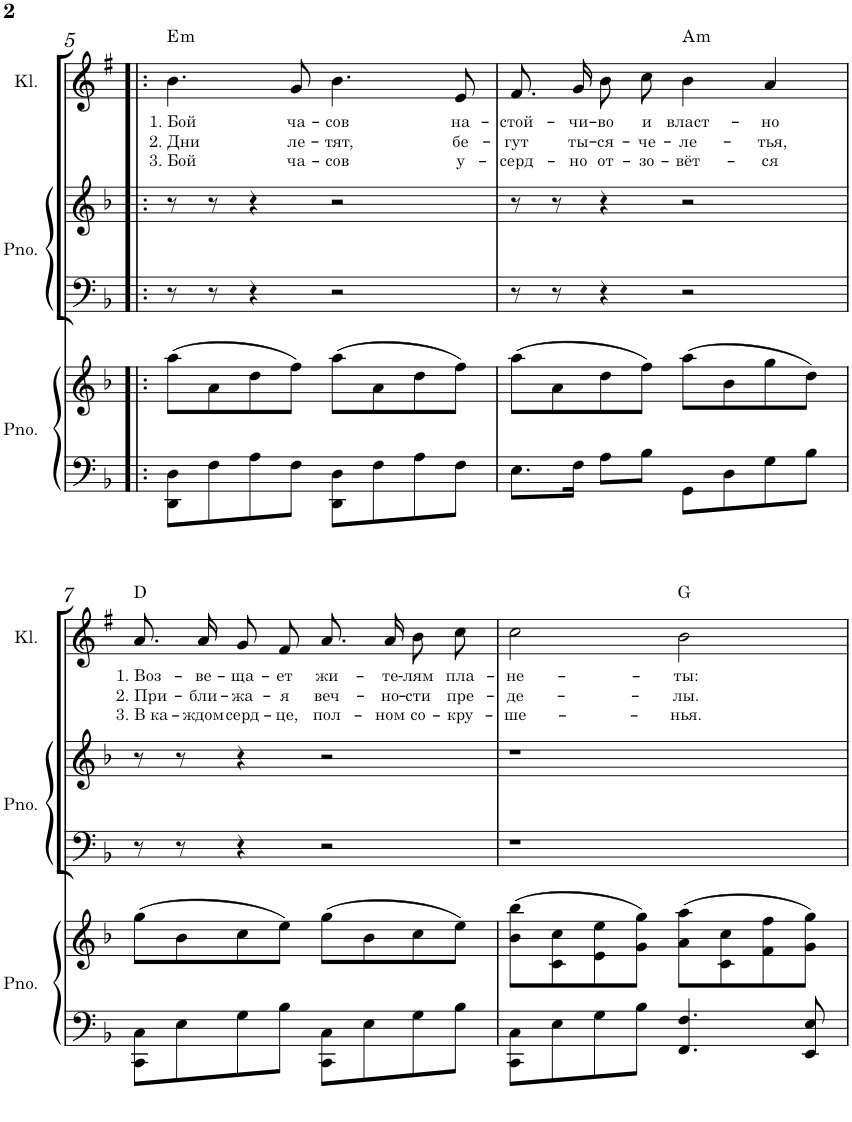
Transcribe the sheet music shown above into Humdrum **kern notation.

**kern	**kern	**kern	**kern	**kern	**text	**text	**text	**harte
*part3	*part3	*part2	*part2	*part1	*part1	*part1	*part1	*part1
*staff5	*staff4	*staff3	*staff2	*staff1	*staff1	*staff1	*staff1	*
*I"Piano	*	*I"Piano	*	*I"Klarinette in B	*	*	*	*
*I'Pno.	*	*I'Pno.	*	*I'Kl.	*	*	*	*
!!LO:PB:g=z
*clefF4	*clefG2	*clefF4	*clefG2	*clefG2	*	*	*	*
*	*	*	*	*Trd1c2	*	*	*	*
*k[b-]	*k[b-]	*k[b-]	*k[b-]	*k[f#]	*	*	*	*
*d:	*d:	*d:	*d:	*e:	*	*	*	*
*M4/4	*M4/4	*M4/4	*M4/4	*M4/4	*	*	*	*
=5!|:	=5!|:	=5!|:	=5!|:	=5!|:	=5!|:	=5!|:	=5!|:	=5!|:
!	!	!	!	!	!LO:LY:b	!LO:LY:b	!LO:LY:b	!LO:H:kt=m
8DD\ 8D\L	(8aa\L	8r	8r	4.b\	1. Бой	2. Дни	3. Бой	E:min
8F\	8a\	8r	8r	.	.	.	.	.
8A\	8dd\	4r	4r	.	.	.	.	.
!	!	!	!	!	!LO:LY:b	!LO:LY:b	!LO:LY:b	!
8F\J	8ff\J)	.	.	8g/	ча-	ле-	ча-	.
!	!	!	!	!	!LO:LY:b	!LO:LY:b	!LO:LY:b	!
8DD\ 8D\L	(8aa\L	2r	2r	4.b\	-сов	-тят,	-сов	.
8F\	8a\	.	.	.	.	.	.	.
8A\	8dd\	.	.	.	.	.	.	.
!	!	!	!	!	!LO:LY:b	!LO:LY:b	!LO:LY:b	!
8F\J	8ff\J)	.	.	8e/	на-	бе-	у-	.
=6	=6	=6	=6	=6	=6	=6	=6	=6
!	!	!	!	!	!LO:LY:b	!LO:LY:b	!LO:LY:b	!
8.E\L	(8aa\L	8r	8r	8.f#/L	-стой-	-гут	-серд-	.
.	8a\	8r	8r	.	.	.	.	.
!	!	!	!	!	!LO:LY:b	!LO:LY:b	!LO:LY:b	!
16F\Jk	.	.	.	16g/Jk	-чи-	ты-	-но	.
!	!	!	!	!	!LO:LY:b	!LO:LY:b	!LO:LY:b	!
8A\L	8dd\	4r	4r	8b\L	-во	-ся-	от-	.
!	!	!	!	!	!LO:LY:b	!LO:LY:b	!LO:LY:b	!
8B-\J	8ff\J)	.	.	8cc\J	и	-че-	-зо-	.
!	!	!	!	!	!LO:LY:b	!LO:LY:b	!LO:LY:b	!LO:H:kt=m
8GG\L	(8aa\L	2r	2r	4b\	власт-	-ле-	-вёт-	A:min
8D\	8b-\	.	.	.	.	.	.	.
!	!	!	!	!	!LO:LY:b	!LO:LY:b	!LO:LY:b	!
8G\	8gg\	.	.	4a/	-но	-тья,	-ся	.
8B-\J	8dd\J)	.	.	.	.	.	.	.
!!LO:LB:g=z
=7	=7	=7	=7	=7	=7	=7	=7	=7
!	!	!	!	!	!LO:LY:b	!LO:LY:b	!LO:LY:b	!
8CC\ 8C\L	(8gg\L	8r	8r	8.a/L	1. Воз-	2. При-	3. В ка-	D:maj
8E\	8b-\	8r	8r	.	.	.	.	.
!	!	!	!	!	!LO:LY:b	!LO:LY:b	!LO:LY:b	!
.	.	.	.	16a/Jk	-ве-	-бли-	-ждом	.
!	!	!	!	!	!LO:LY:b	!LO:LY:b	!LO:LY:b	!
8G\	8cc\	4r	4r	8g/L	-ща-	-жа-	серд-	.
!	!	!	!	!	!LO:LY:b	!LO:LY:b	!LO:LY:b	!
8B-\J	8ee\J)	.	.	8f#/J	-ет	-я	-це,	.
!	!	!	!	!	!LO:LY:b	!LO:LY:b	!LO:LY:b	!
8CC\ 8C\L	(8gg\L	2r	2r	8.a/L	жи-	веч-	пол-	.
8E\	8b-\	.	.	.	.	.	.	.
!	!	!	!	!	!LO:LY:b	!LO:LY:b	!LO:LY:b	!
.	.	.	.	16a/Jk	-те-	-но-	-ном	.
!	!	!	!	!	!LO:LY:b	!LO:LY:b	!LO:LY:b	!
8G\	8cc\	.	.	8b\L	-лям	-сти	со-	.
!	!	!	!	!	!LO:LY:b	!LO:LY:b	!LO:LY:b	!
8B-\J	8ee\J)	.	.	8cc\J	пла-	пре-	-кру-	.
=8	=8	=8	=8	=8	=8	=8	=8	=8
!	!	!	!	!	!LO:LY:b	!LO:LY:b	!LO:LY:b	!
8CC\ 8C\L	(8b-\ 8bb-\L	1r	1r	2cc\	-не-	-де-	-ше-	.
8E\	8c\ 8cc\	.	.	.	.	.	.	.
8G\	8e\ 8ee\	.	.	.	.	.	.	.
8B-\J	8g\ 8gg\J)	.	.	.	.	.	.	.
!	!	!	!	!	!LO:LY:b	!LO:LY:b	!LO:LY:b	!
4.FF/ 4.F/	(8a\ 8aa\L	.	.	2b\	-ты:	-лы.	-нья.	G:maj
.	8c\ 8cc\	.	.	.	.	.	.	.
.	8f\ 8ff\	.	.	.	.	.	.	.
8EE/ 8E/	8g\ 8gg\J)	.	.	.	.	.	.	.
=	=	=	=	=	=	=	=	=
*-	*-	*-	*-	*-	*-	*-	*-	*-
